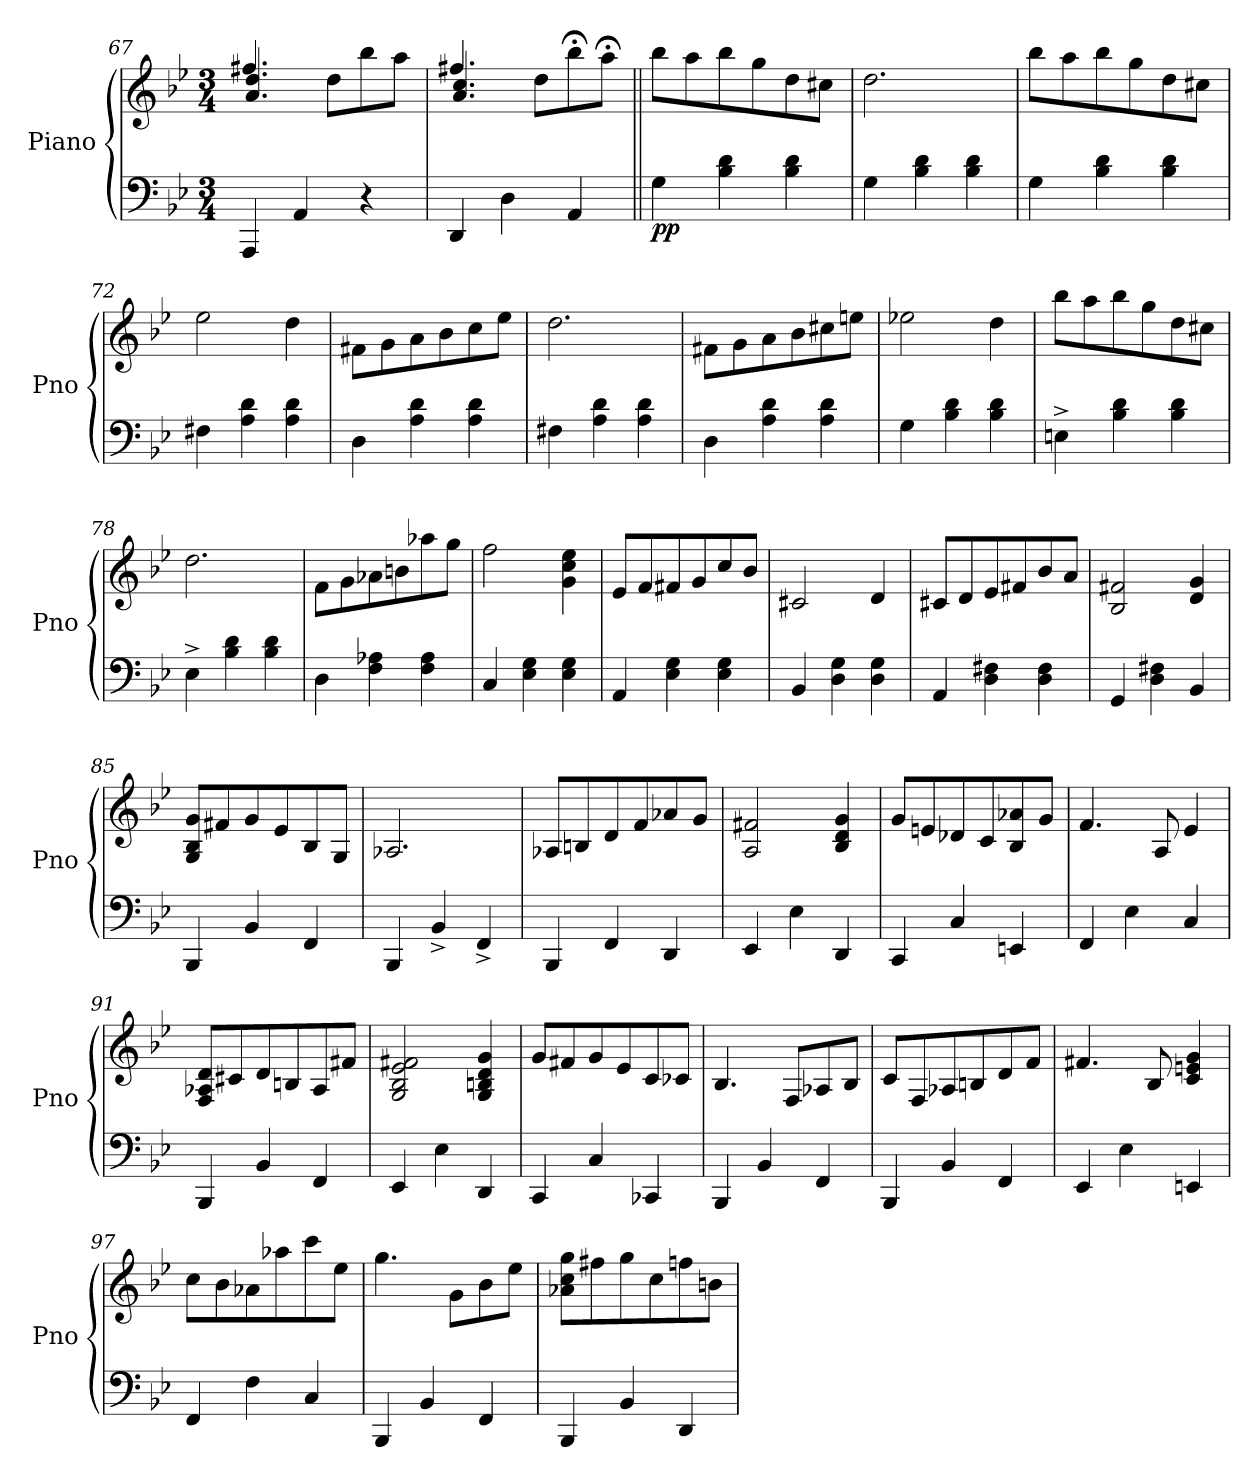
**kern	**kern	**dynam
*part1	*part1	*part1
*staff2	*staff1	*staff1/2
*I"Piano	*	*
*I'Pno	*	*
*clefF4	*clefG2	*
*k[b-e-]	*k[b-e-]	*
*M3/4	*M3/4	*
=67	=67	=67
*	*^	*
4AAA/	4.ff#X/	4.a/ 4.dd/	.
4AA/	.	.	.
.	8dd\L	4.ryy	.
4r	8bb-\	.	.
.	8aa\J	.	.
=68	=68	=68	=68
4DD/	4.ff#X/	4.a/ 4.cc/	.
4D\	.	.	.
.	8dd\L	4.ryy	.
4AA/	8bb-;\	.	.
.	8aa;\J	.	.
*	*v	*v	*
!!LO:LB:g=z
=69||	=69||	=69||
*	*MM112	*
!	!	!LO:DY:b=2
!	!	!LO:DY:n=1:b
4G\	8bb-\L	p p
.	8aa\	.
*	*MM142	*
4B-\ 4d\	8bb-\	.
.	8gg\	.
4B-\ 4d\	8dd\	.
.	8cc#X\J	.
=70	=70	=70
4G\	2.dd\	.
4B-\ 4d\	.	.
4B-\ 4d\	.	.
=71	=71	=71
4G\	8bb-\L	.
.	8aa\	.
4B-\ 4d\	8bb-\	.
.	8gg\	.
4B-\ 4d\	8dd\	.
.	8cc#X\J	.
=72	=72	=72
4F#X\	2ee-\	.
4A\ 4d\	.	.
4A\ 4d\	4dd\	.
!!LO:LB:g=z
=73	=73	=73
4D\	8f#X\L	.
.	8g\	.
4A\ 4d\	8a\	.
.	8b-\	.
4A\ 4d\	8cc\	.
.	8ee-\J	.
=74	=74	=74
4F#X\	2.dd\	.
4A\ 4d\	.	.
4A\ 4d\	.	.
=75	=75	=75
4D\	8f#X\L	.
.	8g\	.
4A\ 4d\	8a\	.
.	8b-\	.
4A\ 4d\	8cc#X\	.
.	8een\J	.
=76	=76	=76
4G\	2ee-X\	.
4B-\ 4d\	.	.
4B-\ 4d\	4dd\	.
!!LO:LB:g=z
=77	=77	=77
4En^\	8bb-\L	.
.	8aa\	.
4B-\ 4d\	8bb-\	.
.	8gg\	.
4B-\ 4d\	8dd\	.
.	8cc#X\J	.
=78	=78	=78
4E-^\	2.dd\	.
4B-\ 4d\	.	.
4B-\ 4d\	.	.
=79	=79	=79
4D\	8f\L	.
.	8g\	.
4F\ 4A-X\	8a-X\	.
.	8bn\	.
4F\ 4A-\	8aa-X\	.
.	8gg\J	.
=80	=80	=80
4C/	2ff\	.
4E-\ 4G\	.	.
4E-\ 4G\	4g\ 4cc\ 4ee-\	.
!!LO:LB:g=z
=81	=81	=81
4AA/	8e-/L	.
.	8f/	.
4E-\ 4G\	8f#X/	.
.	8g/	.
4E-\ 4G\	8cc/	.
.	8b-/J	.
=82	=82	=82
4BB-/	2c#X/	.
4D\ 4G\	.	.
4D\ 4G\	4d/	.
=83	=83	=83
4AA/	8c#X/L	.
.	8d/	.
4D\ 4F#X\	8e-/	.
.	8f#X/	.
4D\ 4F#\	8b-/	.
.	8a/J	.
=84	=84	=84
4GG/	2B-/ 2f#X/	.
4D\ 4F#X\	.	.
4BB-/	4d/ 4g/	.
!!LO:PB:g=z
=85	=85	=85
!	!	!LO:DY:b=2
!	!	!LO:DY:n=1:b
4BBB-/	8G/ 8B-/ 8g/L	p mf
.	8f#X/	.
4BB-/	8g/	.
.	8e-/	.
4FF/	8B-/	.
.	8G/J	.
=86	=86	=86
4BBB-/	2.A-X/	.
4BB-^/	.	.
4FF^/	.	.
=87	=87	=87
4BBB-/	8A-X/L	.
.	8Bn/	.
4FF/	8d/	.
.	8f/	.
4DD/	8a-X/	.
.	8g/J	.
=88	=88	=88
4EE-/	2A/ 2f#X/	.
4E-\	.	.
4DD/	4B-/ 4d/ 4g/	.
!!LO:LB:g=z
=89	=89	=89
4CC/	8g/L	.
.	8en/	.
4C/	8d-X/	.
.	8c/	.
4EEn/	8B-/ 8a-X/	.
.	8g/J	.
=90	=90	=90
4FF/	4.f/	.
4E-\	.	.
.	8A/	.
4C/	4e-/	.
=91	=91	=91
4BBB-/	8F/ 8A-X/ 8d/L	.
.	8c#X/	.
4BB-/	8d/	.
.	8Bn/	.
4FF/	8A-/	.
.	8f#X/J	.
=92	=92	=92
4EE-/	2G/ 2B-/ 2e-/ 2f#X/	.
4E-\	.	.
4DD/	4G/ 4Bn/ 4d/ 4g/	.
!!LO:LB:g=z
=93	=93	=93
4CC/	8g/L	.
.	8f#X/	.
4C/	8g/	.
.	8e-/	.
4CC-X/	8c/	.
.	8c-X/J	.
=94	=94	=94
4BBB-/	4.B-/	.
4BB-/	.	.
.	8F/L	.
4FF/	8A-X/	.
.	8B-/J	.
=95	=95	=95
4BBB-/	8c/L	.
.	8F/	.
4BB-/	8A-X/	.
.	8Bn/	.
4FF/	8d/	.
.	8f/J	.
=96	=96	=96
4EE-/	4.f#X/	.
4E-\	.	.
.	8B-/	.
4EEn/	4c/ 4en/ 4g/	.
!!LO:LB:g=z
=97	=97	=97
4FF/	8cc\L	.
.	8b-\	.
4F\	8a-X\	.
.	8aa-X\	.
4C/	8ccc\	.
.	8ee-\J	.
=98	=98	=98
4BBB-/	4.gg\	.
4BB-/	.	.
.	8g\L	.
4FF/	8b-\	.
.	8ee-\J	.
=99	=99	=99
4BBB-/	8a-X\ 8cc\ 8gg\L	.
.	8ff#X\	.
4BB-/	8gg\	.
.	8cc\	.
4DD/	8ffn\	.
.	8bn\J	.
=	=	=
*-	*-	*-
